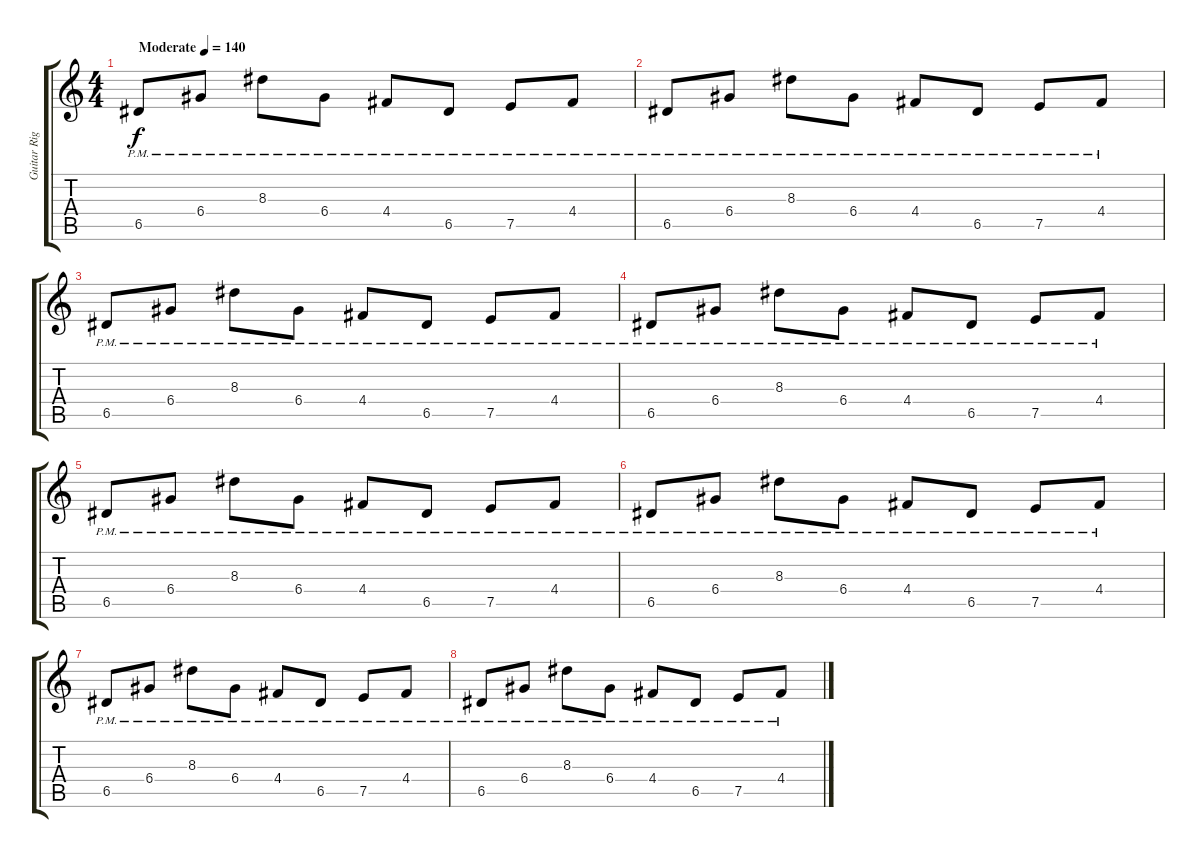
\track ("Guitar Right Ch." "Guitar Rig") {instrument distortionguitar}
\staff {score tabs}
\tuning (E4 B3 G3 D3 A2 E2) {hide}
\ts (4 4)
\tempo (140 "Moderate")
\clef g2
\ks c
6.5{pm}.8{dy f instrument distortionguitar} 6.4{pm}.8 8.3{pm}.8 6.4{pm}.8 4.4{pm}.8 6.5{pm}.8 7.5{pm}.8 4.4{pm}.8 |
6.5{pm}.8 6.4{pm}.8 8.3{pm}.8 6.4{pm}.8 4.4{pm}.8 6.5{pm}.8 7.5{pm}.8 4.4{pm}.8 |
6.5{pm}.8 6.4{pm}.8 8.3{pm}.8 6.4{pm}.8 4.4{pm}.8 6.5{pm}.8 7.5{pm}.8 4.4{pm}.8 |
6.5{pm}.8 6.4{pm}.8 8.3{pm}.8 6.4{pm}.8 4.4{pm}.8 6.5{pm}.8 7.5{pm}.8 4.4{pm}.8 |
6.5{pm}.8 6.4{pm}.8 8.3{pm}.8 6.4{pm}.8 4.4{pm}.8 6.5{pm}.8 7.5{pm}.8 4.4{pm}.8 |
6.5{pm}.8 6.4{pm}.8 8.3{pm}.8 6.4{pm}.8 4.4{pm}.8 6.5{pm}.8 7.5{pm}.8 4.4{pm}.8 |
6.5{pm}.8 6.4{pm}.8 8.3{pm}.8 6.4{pm}.8 4.4{pm}.8 6.5{pm}.8 7.5{pm}.8 4.4{pm}.8 |
6.5{pm}.8 6.4{pm}.8 8.3{pm}.8 6.4{pm}.8 4.4{pm}.8 6.5{pm}.8 7.5{pm}.8 4.4{pm}.8
